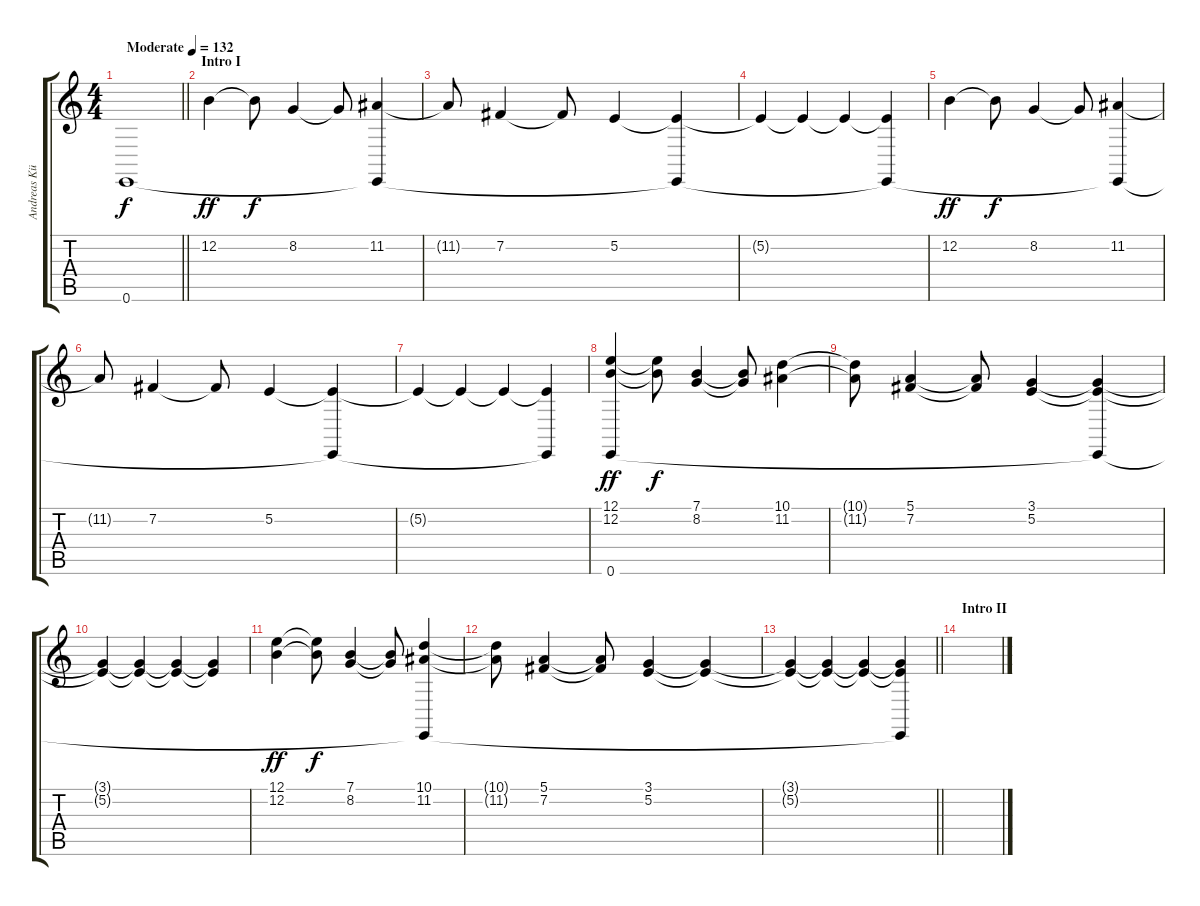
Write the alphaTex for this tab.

\track ("Andreas Kück" "Andreas Kü") {instrument choiraahs}
\staff {score tabs}
\tuning (E4 B3 G3 D3 A2 E2) {hide}
\ts (4 4)
\tempo (132 "Moderate")
\clef g2
\barLineRight lightlight
\ks c
0.6.1{dy f instrument choiraahs} |
\section ("" "Intro I")
12.2.4{dy ff} 12.2{t}.8{dy f} 8.2.4 8.2{t}.8 (11.2 0.6{t}).4 |
11.2{t}.8 7.2.4 7.2{t}.8 5.2.4 (5.2{t} 0.6{t}).4 |
5.2{t}.4 5.2{t}.4 5.2{t}.4 (5.2{t} 0.6{t}).4 |
12.2.4{dy ff} 12.2{t}.8{dy f} 8.2.4 8.2{t}.8 (11.2 0.6{t}).4 |
11.2{t}.8 7.2.4 7.2{t}.8 5.2.4 (5.2{t} 0.6{t}).4 |
5.2{t}.4 5.2{t}.4 5.2{t}.4 (5.2{t} 0.6{t}).4 |
(12.1 12.2 0.6).4{dy ff} (12.1{t} 12.2{t}).8{dy f} (7.1 8.2).4 (7.1{t} 8.2{t}).8 (10.1 11.2).4 |
(10.1{t} 11.2{t}).8 (5.1 7.2).4 (5.1{t} 7.2{t}).8 (3.1 5.2).4 (3.1{t} 5.2{t} 0.6{t}).4 |
(3.1{t} 5.2{t}).4 (3.1{t} 5.2{t}).4 (3.1{t} 5.2{t}).4 (3.1{t} 5.2{t}).4 |
(12.1 12.2).4{dy ff} (12.1{t} 12.2{t}).8{dy f} (7.1 8.2).4 (7.1{t} 8.2{t}).8 (10.1 11.2 0.6{t}).4 |
(10.1{t} 11.2{t}).8 (5.1 7.2).4 (5.1{t} 7.2{t}).8 (3.1 5.2).4 (3.1{t} 5.2{t}).4 |
\barLineRight lightlight
(3.1{t} 5.2{t}).4 (3.1{t} 5.2{t}).4 (3.1{t} 5.2{t}).4 (3.1{t} 5.2{t} 0.6{t}).4 |
\section ("" "Intro II")
